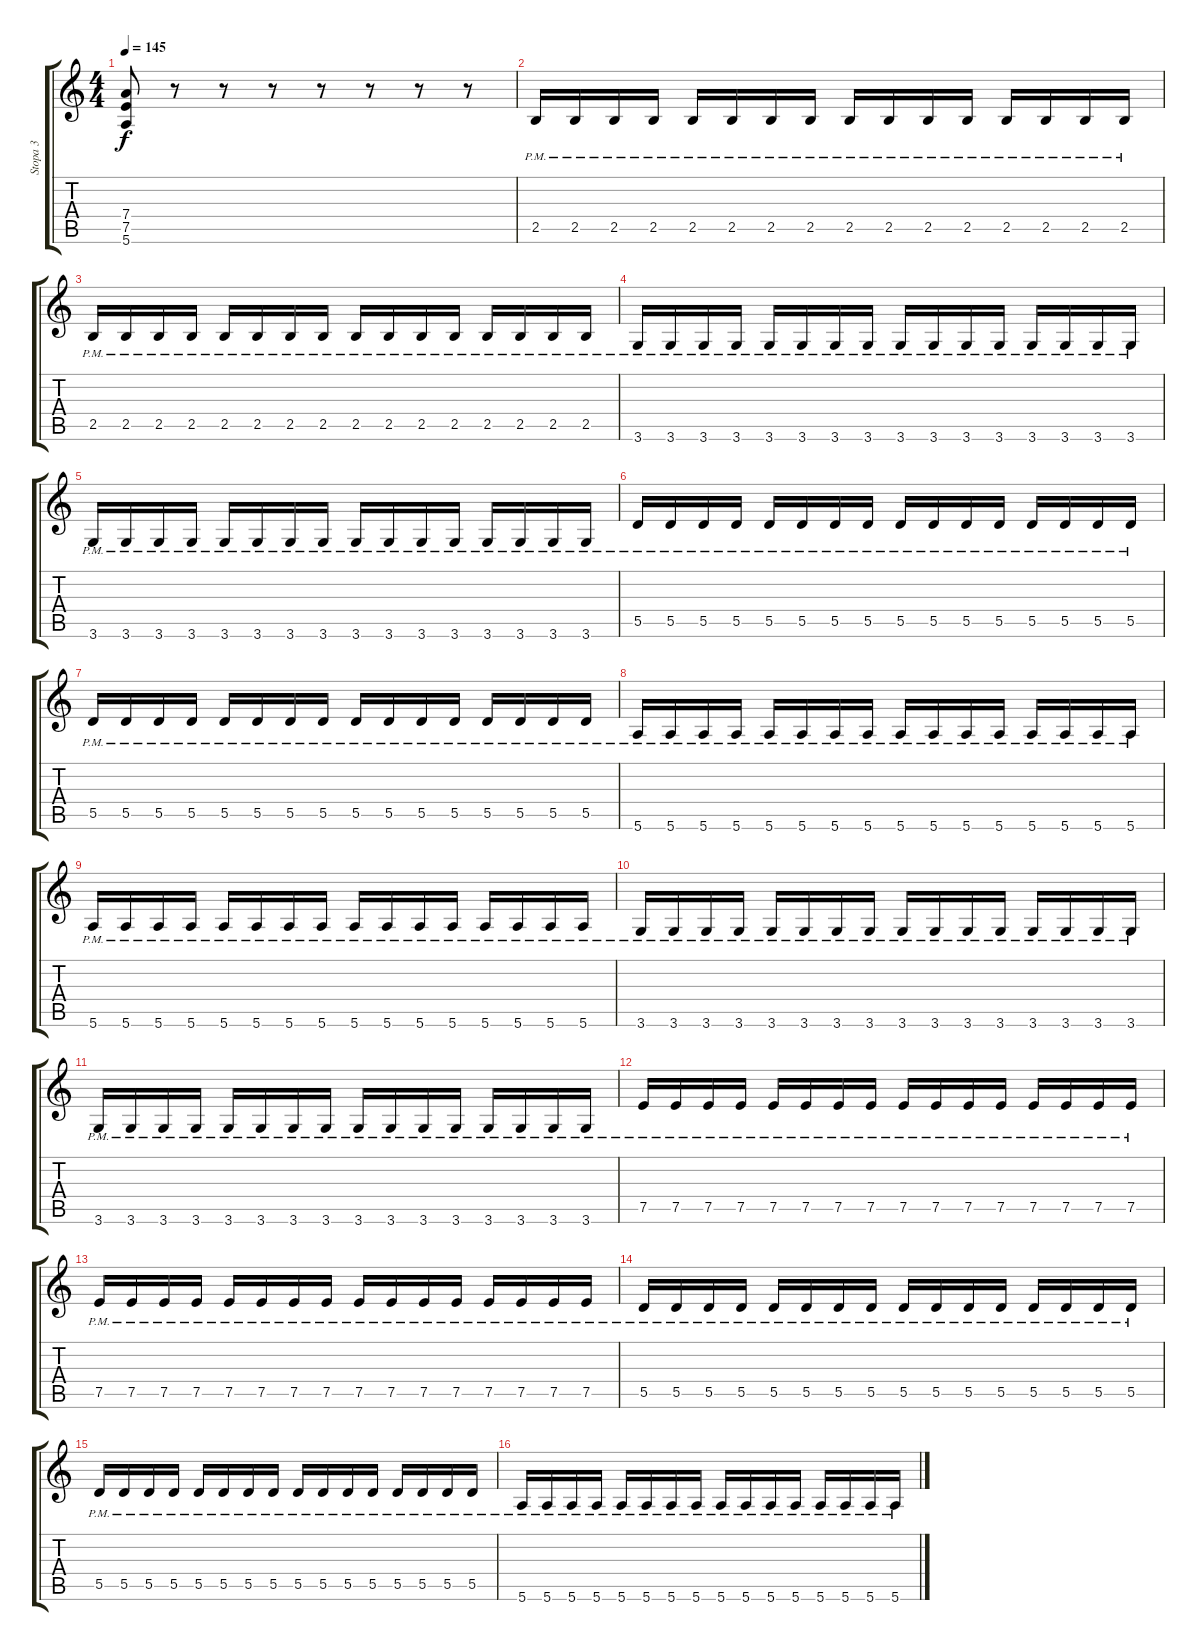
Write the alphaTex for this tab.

\track ("Stopa 3" "Stopa 3") {instrument distortionguitar}
\staff {score tabs}
\tuning (E4 B3 G3 D3 A2 E2) {hide}
\ts (4 4)
\tempo 145
\clef g2
\ks c
(7.4 7.5 5.6).8{dy f} r.8 r.8 r.8 r.8 r.8 r.8 r.8 |
2.5{pm}.16 2.5{pm}.16 2.5{pm}.16 2.5{pm}.16 2.5{pm}.16 2.5{pm}.16 2.5{pm}.16 2.5{pm}.16 2.5{pm}.16 2.5{pm}.16 2.5{pm}.16 2.5{pm}.16 2.5{pm}.16 2.5{pm}.16 2.5{pm}.16 2.5{pm}.16 |
2.5{pm}.16 2.5{pm}.16 2.5{pm}.16 2.5{pm}.16 2.5{pm}.16 2.5{pm}.16 2.5{pm}.16 2.5{pm}.16 2.5{pm}.16 2.5{pm}.16 2.5{pm}.16 2.5{pm}.16 2.5{pm}.16 2.5{pm}.16 2.5{pm}.16 2.5{pm}.16 |
3.6{pm}.16 3.6{pm}.16 3.6{pm}.16 3.6{pm}.16 3.6{pm}.16 3.6{pm}.16 3.6{pm}.16 3.6{pm}.16 3.6{pm}.16 3.6{pm}.16 3.6{pm}.16 3.6{pm}.16 3.6{pm}.16 3.6{pm}.16 3.6{pm}.16 3.6{pm}.16 |
3.6{pm}.16 3.6{pm}.16 3.6{pm}.16 3.6{pm}.16 3.6{pm}.16 3.6{pm}.16 3.6{pm}.16 3.6{pm}.16 3.6{pm}.16 3.6{pm}.16 3.6{pm}.16 3.6{pm}.16 3.6{pm}.16 3.6{pm}.16 3.6{pm}.16 3.6{pm}.16 |
5.5{pm}.16 5.5{pm}.16 5.5{pm}.16 5.5{pm}.16 5.5{pm}.16 5.5{pm}.16 5.5{pm}.16 5.5{pm}.16 5.5{pm}.16 5.5{pm}.16 5.5{pm}.16 5.5{pm}.16 5.5{pm}.16 5.5{pm}.16 5.5{pm}.16 5.5{pm}.16 |
5.5{pm}.16 5.5{pm}.16 5.5{pm}.16 5.5{pm}.16 5.5{pm}.16 5.5{pm}.16 5.5{pm}.16 5.5{pm}.16 5.5{pm}.16 5.5{pm}.16 5.5{pm}.16 5.5{pm}.16 5.5{pm}.16 5.5{pm}.16 5.5{pm}.16 5.5{pm}.16 |
5.6{pm}.16 5.6{pm}.16 5.6{pm}.16 5.6{pm}.16 5.6{pm}.16 5.6{pm}.16 5.6{pm}.16 5.6{pm}.16 5.6{pm}.16 5.6{pm}.16 5.6{pm}.16 5.6{pm}.16 5.6{pm}.16 5.6{pm}.16 5.6{pm}.16 5.6{pm}.16 |
5.6{pm}.16 5.6{pm}.16 5.6{pm}.16 5.6{pm}.16 5.6{pm}.16 5.6{pm}.16 5.6{pm}.16 5.6{pm}.16 5.6{pm}.16 5.6{pm}.16 5.6{pm}.16 5.6{pm}.16 5.6{pm}.16 5.6{pm}.16 5.6{pm}.16 5.6{pm}.16 |
3.6{pm}.16 3.6{pm}.16 3.6{pm}.16 3.6{pm}.16 3.6{pm}.16 3.6{pm}.16 3.6{pm}.16 3.6{pm}.16 3.6{pm}.16 3.6{pm}.16 3.6{pm}.16 3.6{pm}.16 3.6{pm}.16 3.6{pm}.16 3.6{pm}.16 3.6{pm}.16 |
3.6{pm}.16 3.6{pm}.16 3.6{pm}.16 3.6{pm}.16 3.6{pm}.16 3.6{pm}.16 3.6{pm}.16 3.6{pm}.16 3.6{pm}.16 3.6{pm}.16 3.6{pm}.16 3.6{pm}.16 3.6{pm}.16 3.6{pm}.16 3.6{pm}.16 3.6{pm}.16 |
7.5{pm}.16 7.5{pm}.16 7.5{pm}.16 7.5{pm}.16 7.5{pm}.16 7.5{pm}.16 7.5{pm}.16 7.5{pm}.16 7.5{pm}.16 7.5{pm}.16 7.5{pm}.16 7.5{pm}.16 7.5{pm}.16 7.5{pm}.16 7.5{pm}.16 7.5{pm}.16 |
7.5{pm}.16 7.5{pm}.16 7.5{pm}.16 7.5{pm}.16 7.5{pm}.16 7.5{pm}.16 7.5{pm}.16 7.5{pm}.16 7.5{pm}.16 7.5{pm}.16 7.5{pm}.16 7.5{pm}.16 7.5{pm}.16 7.5{pm}.16 7.5{pm}.16 7.5{pm}.16 |
5.5{pm}.16 5.5{pm}.16 5.5{pm}.16 5.5{pm}.16 5.5{pm}.16 5.5{pm}.16 5.5{pm}.16 5.5{pm}.16 5.5{pm}.16 5.5{pm}.16 5.5{pm}.16 5.5{pm}.16 5.5{pm}.16 5.5{pm}.16 5.5{pm}.16 5.5{pm}.16 |
5.5{pm}.16 5.5{pm}.16 5.5{pm}.16 5.5{pm}.16 5.5{pm}.16 5.5{pm}.16 5.5{pm}.16 5.5{pm}.16 5.5{pm}.16 5.5{pm}.16 5.5{pm}.16 5.5{pm}.16 5.5{pm}.16 5.5{pm}.16 5.5{pm}.16 5.5{pm}.16 |
5.6{pm}.16 5.6{pm}.16 5.6{pm}.16 5.6{pm}.16 5.6{pm}.16 5.6{pm}.16 5.6{pm}.16 5.6{pm}.16 5.6{pm}.16 5.6{pm}.16 5.6{pm}.16 5.6{pm}.16 5.6{pm}.16 5.6{pm}.16 5.6{pm}.16 5.6{pm}.16
